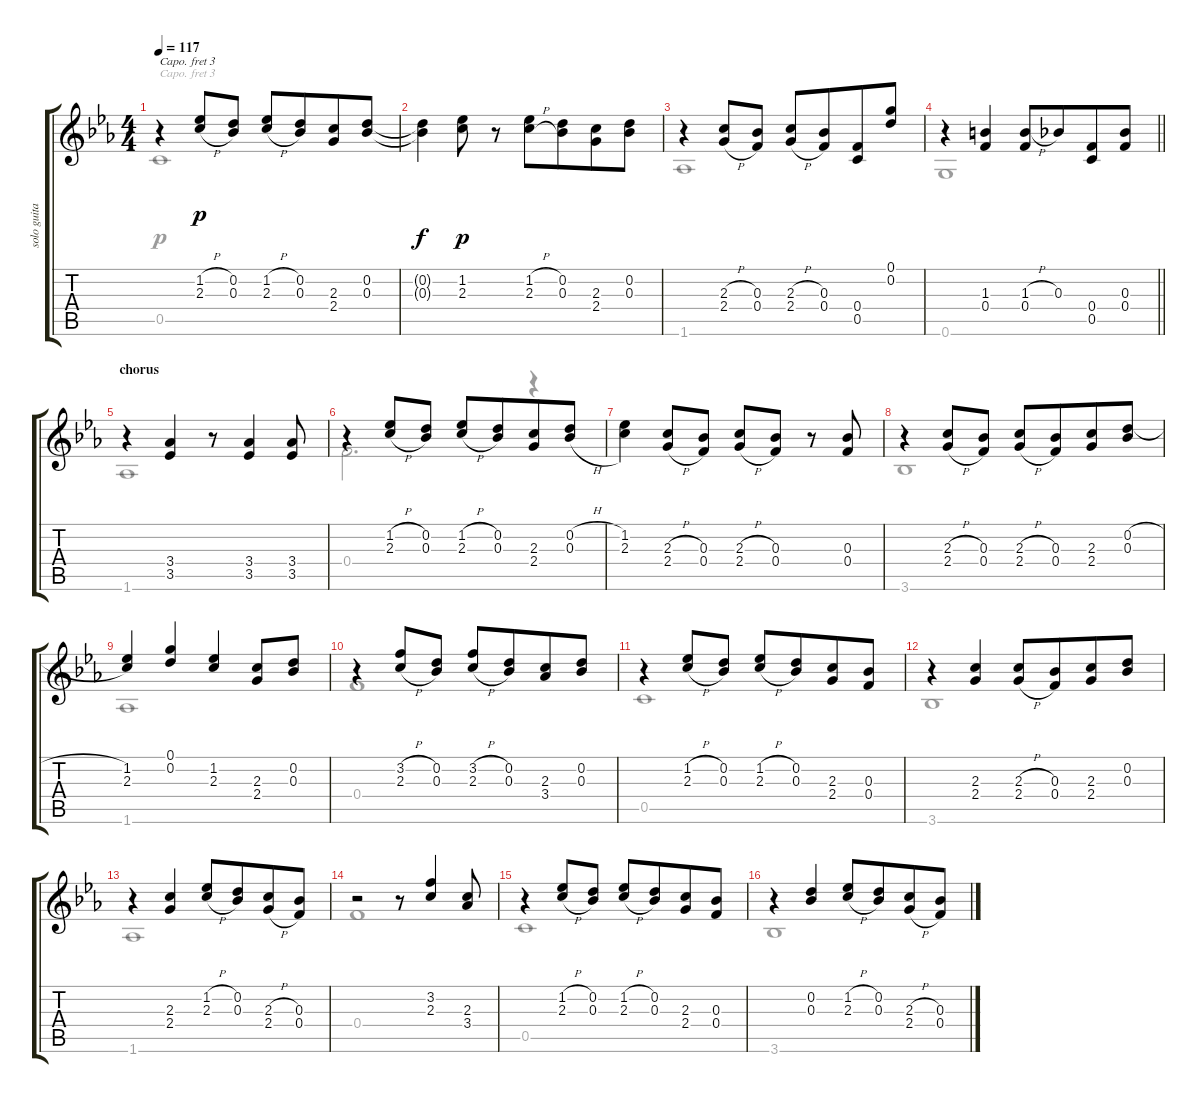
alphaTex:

\track ("solo guitar" "solo guita") {instrument acousticguitarsteel}
\staff {score tabs}
\capo 3
\tuning (E4 B3 G3 D3 A2 E2) {hide}
\voice
\ts (4 4)
\tempo 117
\clef g2
\ks cminor
r.4{dy p} (1.2{h} 2.3{h}).8 (0.2 0.3).8 (1.2{h} 2.3{h}).8 (0.2 0.3).8{beam merge} (2.3 2.4).8 (0.2 0.3).8 |
(0.2{t} 0.3{t}).4{dy f} (1.2 2.3).8{dy p} r.8 (1.2{h} 2.3{h}).8 (0.2 0.3).8{beam merge} (2.3 2.4).8 (0.2 0.3).8 |
r.4 (2.3{h} 2.4{h}).8 (0.3 0.4).8 (2.3{h} 2.4{h}).8 (0.3 0.4).8{beam merge} (0.4 0.5).8 (0.1 0.2).8 |
\barLineRight lightlight
r.4 (1.3 0.4).4 (1.3{h} 0.4).8 0.3.8{beam merge} (0.4 0.5).8 (0.3 0.4).8 |
\section ("" "chorus")
r.4 (3.4 3.5).4 r.8 (3.4 3.5).4 (3.4 3.5).8 |
r.4 (1.2{h} 2.3{h}).8 (0.2 0.3).8 (1.2{h} 2.3{h}).8 (0.2 0.3).8{beam merge} (2.3 2.4).8 (0.2{h} 0.3{h}).8 |
(1.2 2.3).4 (2.3{h} 2.4{h}).8 (0.3 0.4).8 (2.3{h} 2.4{h}).8 (0.3 0.4).8 r.8 (0.3 0.4).8 |
r.4 (2.3{h} 2.4{h}).8 (0.3 0.4).8 (2.3{h} 2.4{h}).8 (0.3 0.4).8{beam merge} (2.3 2.4).8 (0.2{h} 0.3).8 |
(1.2 2.3).4 (0.1 0.2).4 (1.2 2.3).4 (2.3 2.4).8 (0.2 0.3).8 |
r.4 (3.2{h} 2.3{h}).8 (0.2 0.3).8 (3.2{h} 2.3{h}).8 (0.2 0.3).8{beam merge} (2.3 3.4).8 (0.2 0.3).8 |
r.4 (1.2{h} 2.3{h}).8 (0.2 0.3).8 (1.2{h} 2.3{h}).8 (0.2 0.3).8{beam merge} (2.3 2.4).8 (0.3 0.4).8 |
r.4 (2.3 2.4).4 (2.3{h} 2.4{h}).8 (0.3 0.4).8{beam merge} (2.3 2.4).8 (0.2 0.3).8 |
r.4 (2.3 2.4).4 (1.2{h} 2.3{h}).8 (0.2 0.3).8{beam merge} (2.3{h} 2.4{h}).8 (0.3 0.4).8 |
r.2 r.8 (3.2 2.3).4 (2.3 3.4).8 |
r.4 (1.2{h} 2.3{h}).8 (0.2 0.3).8 (1.2{h} 2.3{h}).8 (0.2 0.3).8{beam merge} (2.3 2.4).8 (0.3 0.4).8 |
r.4 (0.2 0.3).4 (1.2{h} 2.3{h}).8 (0.2 0.3).8{beam merge} (2.3{h} 2.4{h}).8 (0.3 0.4).8
\voice
\clef g2
\ottava regular
\simile none
\ks cminor
0.5.1{dy p} |
|
1.6.1 |
\barLineRight lightlight
0.6.1 |
1.6.1 |
0.4.2{d} r.4 |
|
3.6.1 |
1.6.1 |
0.4.1 |
0.5.1 |
3.6.1 |
1.6.1 |
0.4.1 |
0.5.1 |
3.6.1
